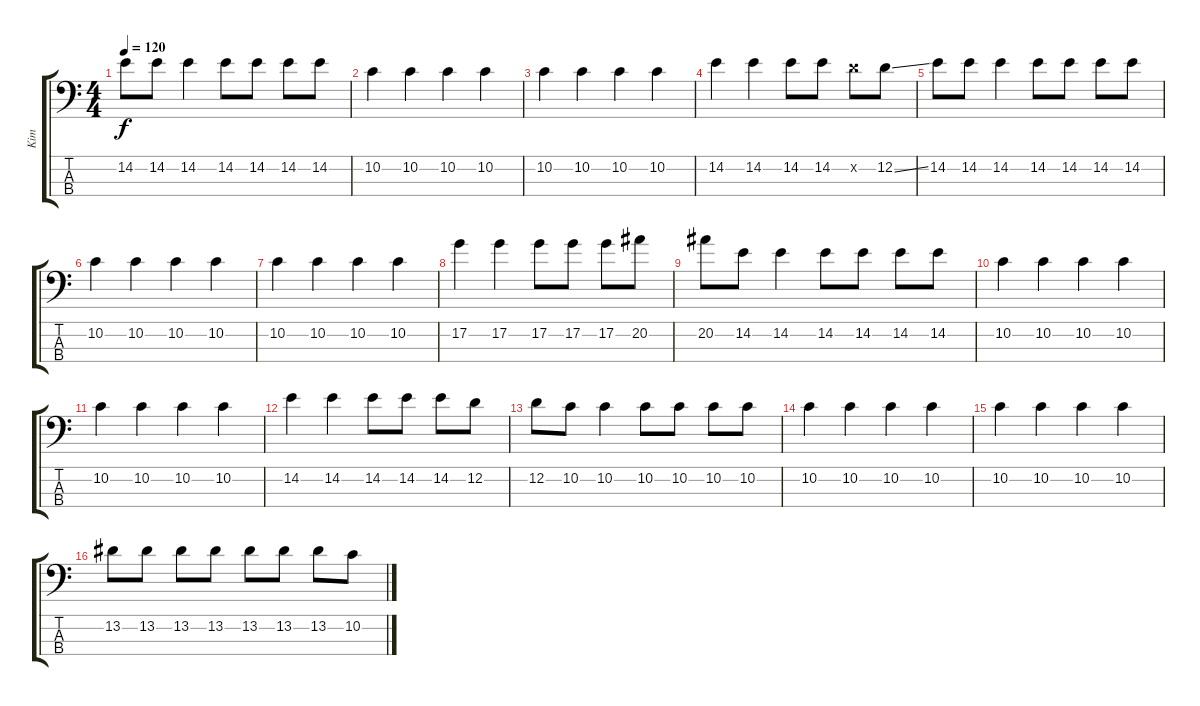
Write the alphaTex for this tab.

\track ("Kim" "Kim") {instrument electricbasspick}
\staff {score tabs}
\tuning (G2 D2 A1 E1) {hide}
\ts (4 4)
\tempo 120
\clef f4
\ks c
14.2.8{dy f} 14.2.8 14.2.4 14.2.8 14.2.8 14.2.8 14.2.8 |
10.2.4 10.2.4 10.2.4 10.2.4 |
10.2.4 10.2.4 10.2.4 10.2.4 |
14.2.4 14.2.4 14.2.8 14.2.8 12.2{x}.8 12.2{ss}.8 |
14.2.8 14.2.8 14.2.4 14.2.8 14.2.8 14.2.8 14.2.8 |
10.2.4 10.2.4 10.2.4 10.2.4 |
10.2.4 10.2.4 10.2.4 10.2.4 |
17.2.4 17.2.4 17.2.8 17.2.8 17.2.8 20.2.8 |
20.2.8 14.2.8 14.2.4 14.2.8 14.2.8 14.2.8 14.2.8 |
10.2.4 10.2.4 10.2.4 10.2.4 |
10.2.4 10.2.4 10.2.4 10.2.4 |
14.2.4 14.2.4 14.2.8 14.2.8 14.2.8 12.2.8 |
12.2.8 10.2.8 10.2.4 10.2.8 10.2.8 10.2.8 10.2.8 |
10.2.4 10.2.4 10.2.4 10.2.4 |
10.2.4 10.2.4 10.2.4 10.2.4 |
13.2.8 13.2.8 13.2.8 13.2.8 13.2.8 13.2.8 13.2.8 10.2.8
